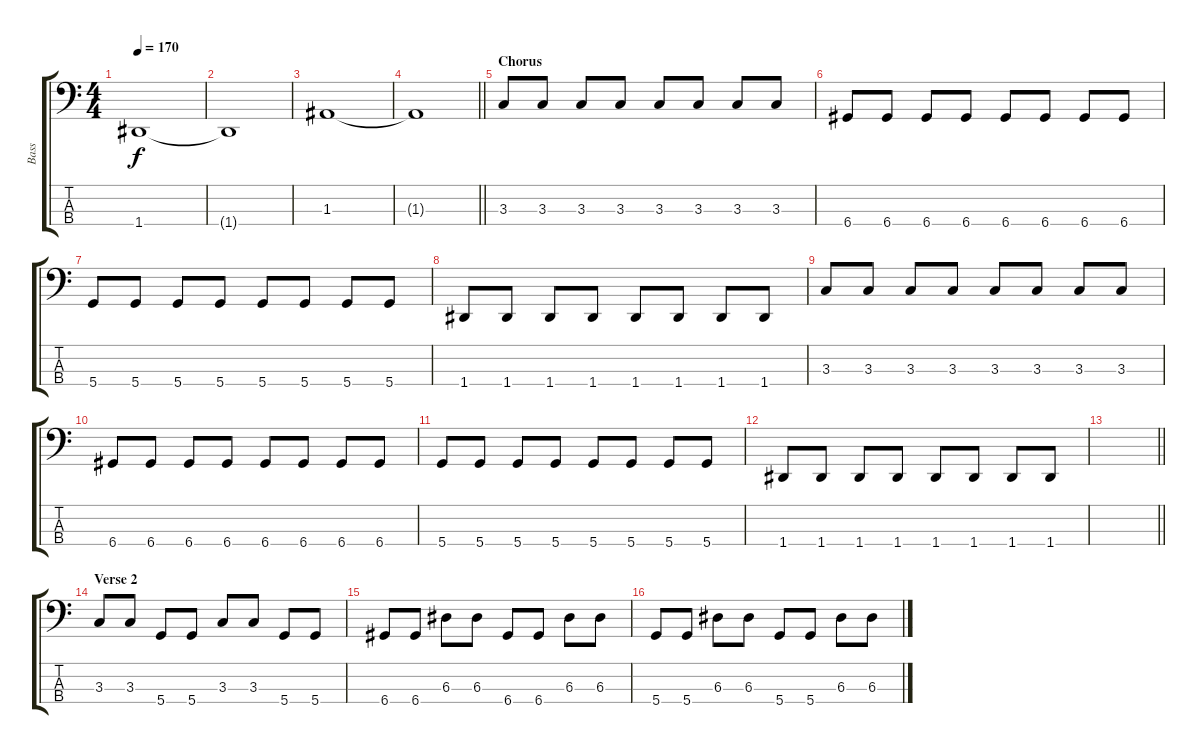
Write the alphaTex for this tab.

\track ("Bass" "Bass") {instrument electricbassfinger}
\staff {score tabs}
\tuning (G2 D2 A1 D1) {hide}
\ts (4 4)
\tempo 170
\clef f4
\ks c
1.4.1{dy f} |
1.4{t}.1 |
1.3.1 |
\barLineRight lightlight
1.3{t}.1 |
\section ("" "Chorus")
3.3.8 3.3.8 3.3.8 3.3.8 3.3.8 3.3.8 3.3.8 3.3.8 |
6.4.8 6.4.8 6.4.8 6.4.8 6.4.8 6.4.8 6.4.8 6.4.8 |
5.4.8 5.4.8 5.4.8 5.4.8 5.4.8 5.4.8 5.4.8 5.4.8 |
1.4.8 1.4.8 1.4.8 1.4.8 1.4.8 1.4.8 1.4.8 1.4.8 |
3.3.8 3.3.8 3.3.8 3.3.8 3.3.8 3.3.8 3.3.8 3.3.8 |
6.4.8 6.4.8 6.4.8 6.4.8 6.4.8 6.4.8 6.4.8 6.4.8 |
5.4.8 5.4.8 5.4.8 5.4.8 5.4.8 5.4.8 5.4.8 5.4.8 |
1.4.8 1.4.8 1.4.8 1.4.8 1.4.8 1.4.8 1.4.8 1.4.8 |
\barLineRight lightlight
|
\section ("" "Verse 2")
3.3.8 3.3.8 5.4.8 5.4.8 3.3.8 3.3.8 5.4.8 5.4.8 |
6.4.8 6.4.8 6.3.8 6.3.8 6.4.8 6.4.8 6.3.8 6.3.8 |
5.4.8 5.4.8 6.3.8 6.3.8 5.4.8 5.4.8 6.3.8 6.3.8
